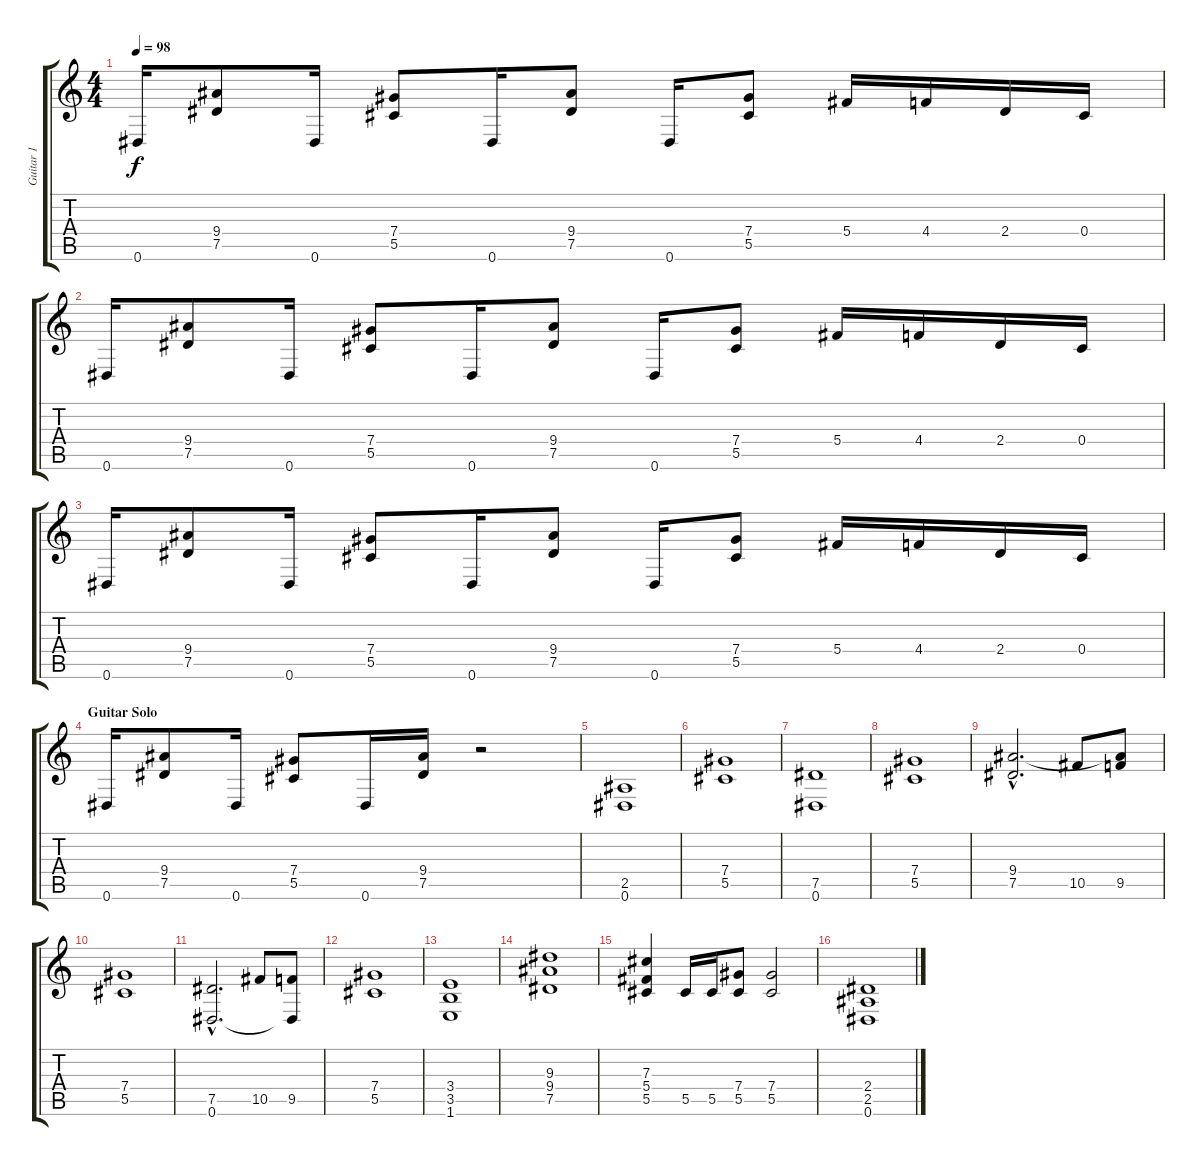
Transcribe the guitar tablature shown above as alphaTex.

\track ("Guitar 1" "Guitar 1") {instrument distortionguitar}
\staff {score tabs}
\tuning (Eb4 Bb3 Gb3 Db3 Ab2 Eb2) {hide}
\ts (4 4)
\tempo 98
\clef g2
\ks c
0.6.16{dy f} (9.4 7.5).8 0.6.16 (7.4 5.5).8 0.6.16 (9.4 7.5).8 0.6.16 (7.4 5.5).8 5.4.16 4.4.16 2.4.16 0.4.16 |
0.6.16 (9.4 7.5).8 0.6.16 (7.4 5.5).8 0.6.16 (9.4 7.5).8 0.6.16 (7.4 5.5).8 5.4.16 4.4.16 2.4.16 0.4.16 |
0.6.16 (9.4 7.5).8 0.6.16 (7.4 5.5).8 0.6.16 (9.4 7.5).8 0.6.16 (7.4 5.5).8 5.4.16 4.4.16 2.4.16 0.4.16 |
\section ("" "Guitar Solo")
0.6.16 (9.4 7.5).8 0.6.16 (7.4 5.5).8 0.6.16 (9.4 7.5).16 r.2 |
(2.5 0.6).1 |
(7.4 5.5).1 |
(7.5 0.6).1 |
(7.4 5.5).1 |
(9.4{hac} 7.5{hac}).2{d} 10.5.8 (9.4{t} 9.5).8 |
(7.4 5.5).1 |
(7.5{hac} 0.6{hac}).2{d} 10.5.8 (9.5 0.6{t}).8 |
(7.4 5.5).1 |
(3.4 3.5 1.6).1 |
(9.3 9.4 7.5).1 |
(7.3 5.4 5.5).4 5.5.16 5.5.16 (7.4 5.5).8 (7.4 5.5).2 |
(2.4 2.5 0.6).1
